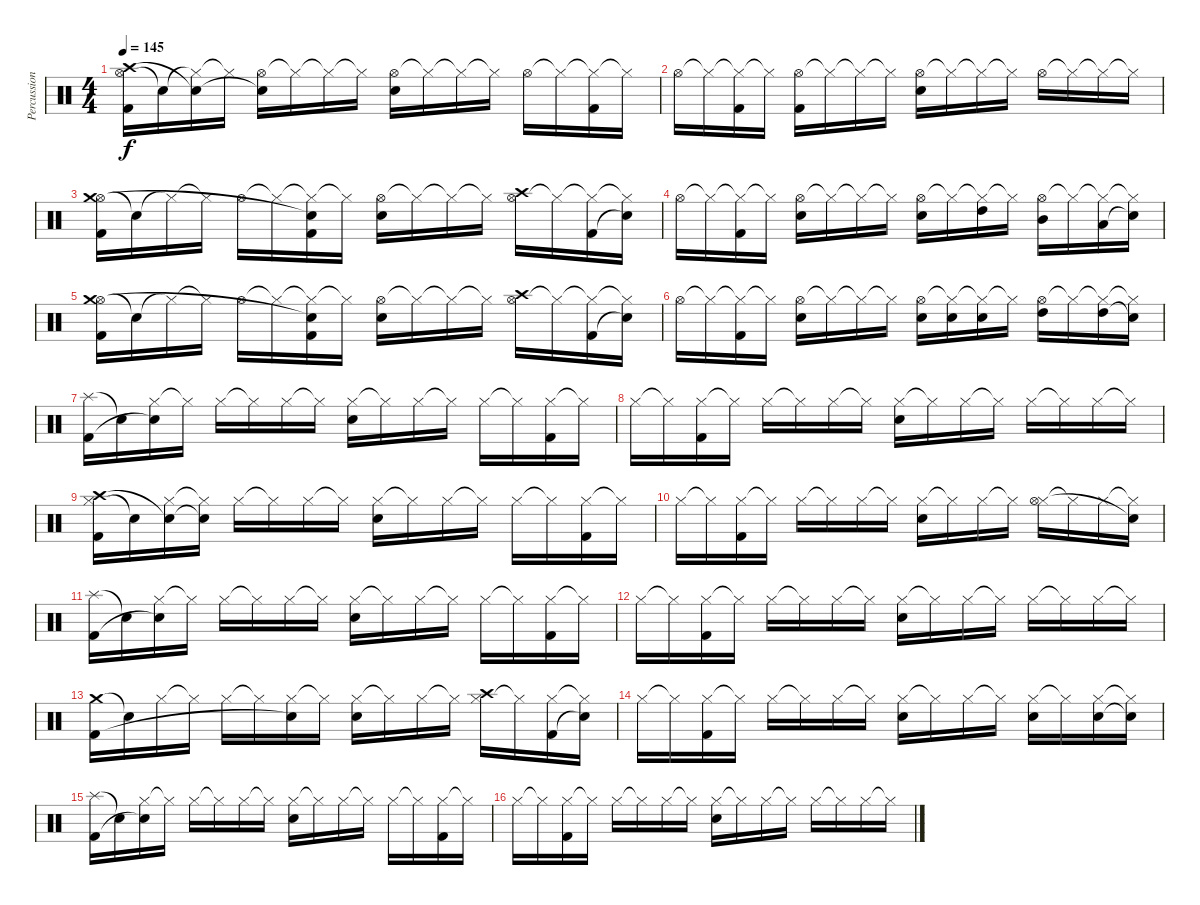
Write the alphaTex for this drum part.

\track ("Percussions" "Percussion") {instrument percussion}
\staff {score}
\articulation defaults
\ts (4 4)
\tempo 145
\clef neutral
\ks c
("Hi-Hat (open)" "Crash high (hit)" "Kick (hit) 2").16{dy f} "Snare (hit)"{t}.16 ("Hi-Hat (closed)"{t} "Snare (hit)"{t}).16 "Hi-Hat (closed)"{t}.16 ("Hi-Hat (open)" "Snare (hit)"{t}).16 "Hi-Hat (closed)"{t}.16 "Hi-Hat (closed)"{t}.16 "Hi-Hat (closed)"{t}.16 ("Hi-Hat (open)" "Snare (hit) 2").16 "Hi-Hat (closed)"{t}.16 "Hi-Hat (closed)"{t}.16 "Hi-Hat (closed)"{t}.16 "Hi-Hat (open)".16 "Hi-Hat (closed)"{t}.16 ("Hi-Hat (closed)"{t} "Kick (hit) 2").16 "Hi-Hat (closed)"{t}.16 |
"Hi-Hat (open)".16 "Hi-Hat (closed)"{t}.16 ("Hi-Hat (closed)"{t} "Kick (hit) 2").16 "Hi-Hat (closed)"{t}.16 ("Hi-Hat (open)" "Kick (hit) 2").16 "Hi-Hat (closed)"{t}.16 "Hi-Hat (closed)"{t}.16 "Hi-Hat (closed)"{t}.16 ("Hi-Hat (open)" "Snare (hit) 2").16 "Hi-Hat (closed)"{t}.16 "Hi-Hat (closed)"{t}.16 "Hi-Hat (closed)"{t}.16 "Hi-Hat (open)".16 "Hi-Hat (closed)"{t}.16 "Hi-Hat (closed)"{t}.16 "Hi-Hat (closed)"{t}.16 |
("Hi-Hat (open)" "Crash medium (hit)" "Kick (hit) 2").16 "Snare (hit)"{t}.16 "Hi-Hat (closed)"{t}.16 "Hi-Hat (closed)"{t}.16 "Hi-Hat (open)".16 "Hi-Hat (closed)"{t}.16 ("Hi-Hat (closed)"{t} "Snare (hit)"{t} "Kick (hit) 2").16 "Hi-Hat (closed)"{t}.16 ("Hi-Hat (open)" "Snare (hit) 2").16 "Hi-Hat (closed)"{t}.16 "Hi-Hat (closed)"{t}.16 "Hi-Hat (closed)"{t}.16 ("Hi-Hat (open)" "Crash high (hit)").16 "Hi-Hat (closed)"{t}.16 ("Hi-Hat (closed)"{t} "Kick (hit) 2").16 ("Hi-Hat (closed)"{t} "Snare (hit)"{t}).16 |
"Hi-Hat (open)".16 "Hi-Hat (closed)"{t}.16 ("Hi-Hat (closed)"{t} "Kick (hit) 2").16 "Hi-Hat (closed)"{t}.16 ("Hi-Hat (open)" "Snare (hit) 2").16 "Hi-Hat (closed)"{t}.16 "Hi-Hat (closed)"{t}.16 "Hi-Hat (closed)"{t}.16 ("Hi-Hat (open)" "Snare (hit) 2").16 "Hi-Hat (closed)"{t}.16 ("Hi-Hat (closed)"{t} "High Tom (hit)").16 "Hi-Hat (closed)"{t}.16 ("Hi-Hat (open)" "Mid Tom (hit)").16 "Hi-Hat (closed)"{t}.16 ("Hi-Hat (closed)"{t} "Low Tom (hit)").16 ("Hi-Hat (closed)"{t} "Snare (hit)"{t}).16 |
("Hi-Hat (open)" "Crash medium (hit)" "Kick (hit) 2").16 "Snare (hit)"{t}.16 "Hi-Hat (closed)"{t}.16 "Hi-Hat (closed)"{t}.16 "Hi-Hat (open)".16 "Hi-Hat (closed)"{t}.16 ("Hi-Hat (closed)"{t} "Snare (hit)"{t} "Kick (hit) 2").16 "Hi-Hat (closed)"{t}.16 ("Hi-Hat (open)" "Snare (hit) 2").16 "Hi-Hat (closed)"{t}.16 "Hi-Hat (closed)"{t}.16 "Hi-Hat (closed)"{t}.16 ("Hi-Hat (open)" "Crash high (hit)").16 "Hi-Hat (closed)"{t}.16 ("Hi-Hat (closed)"{t} "Kick (hit) 2").16 ("Hi-Hat (closed)"{t} "Snare (hit)"{t}).16 |
"Hi-Hat (open)".16 "Hi-Hat (closed)"{t}.16 ("Hi-Hat (closed)"{t} "Kick (hit) 2").16 "Hi-Hat (closed)"{t}.16 ("Hi-Hat (open)" "Snare (hit) 2").16 "Hi-Hat (closed)"{t}.16 "Hi-Hat (closed)"{t}.16 "Hi-Hat (closed)"{t}.16 ("Hi-Hat (open)" "Snare (hit) 2").16 ("Hi-Hat (closed)"{t} "Snare (hit) 2").16 ("Hi-Hat (closed)"{t} "Snare (hit) 2").16 "Hi-Hat (closed)"{t}.16 ("Hi-Hat (open)" "High Tom (hit)").16 "Hi-Hat (closed)"{t}.16 ("Hi-Hat (closed)"{t} "High Tom (hit)").16 ("Hi-Hat (closed)"{t} "Snare (hit)"{t}).16 |
("Splash (hit)" "Kick (hit) 2").16 "Snare (hit)"{t}.16 ("Hi-Hat (closed)" "Snare (hit)"{t}).16 "Hi-Hat (closed)"{t}.16 "Hi-Hat (closed)".16 "Hi-Hat (closed)"{t}.16 "Hi-Hat (closed)".16 "Hi-Hat (closed)"{t}.16 ("Hi-Hat (closed)" "Snare (hit) 2").16 "Hi-Hat (closed)"{t}.16 "Hi-Hat (closed)".16 "Hi-Hat (closed)"{t}.16 "Hi-Hat (closed)".16 "Hi-Hat (closed)"{t}.16 ("Hi-Hat (closed)" "Kick (hit) 2").16 "Hi-Hat (closed)"{t}.16 |
"Hi-Hat (closed)".16 "Hi-Hat (closed)"{t}.16 ("Hi-Hat (closed)" "Kick (hit) 2").16 "Hi-Hat (closed)"{t}.16 "Hi-Hat (closed)".16 "Hi-Hat (closed)"{t}.16 "Hi-Hat (closed)".16 "Hi-Hat (closed)"{t}.16 ("Hi-Hat (closed)" "Snare (hit) 2").16 "Hi-Hat (closed)"{t}.16 "Hi-Hat (closed)".16 "Hi-Hat (closed)"{t}.16 "Hi-Hat (closed)".16 "Hi-Hat (closed)"{t}.16 "Hi-Hat (closed)".16 "Hi-Hat (closed)"{t}.16 |
("Hi-Hat (closed)" "Crash high (hit)" "Kick (hit) 2").16 "Snare (hit)"{t}.16 ("Hi-Hat (closed)" "Snare (hit)"{t}).16 ("Hi-Hat (closed)"{t} "Snare (hit)"{t}).16 "Hi-Hat (closed)".16 "Hi-Hat (closed)"{t}.16 "Hi-Hat (closed)".16 "Hi-Hat (closed)"{t}.16 ("Hi-Hat (closed)" "Snare (hit) 2").16 "Hi-Hat (closed)"{t}.16 "Hi-Hat (closed)".16 "Hi-Hat (closed)"{t}.16 "Hi-Hat (closed)".16 "Hi-Hat (closed)"{t}.16 ("Hi-Hat (closed)" "Kick (hit) 2").16 "Hi-Hat (closed)"{t}.16 |
"Hi-Hat (closed)".16 "Hi-Hat (closed)"{t}.16 ("Hi-Hat (closed)" "Kick (hit) 2").16 "Hi-Hat (closed)"{t}.16 "Hi-Hat (closed)".16 "Hi-Hat (closed)"{t}.16 "Hi-Hat (closed)".16 "Hi-Hat (closed)"{t}.16 ("Hi-Hat (closed)" "Snare (hit) 2").16 "Hi-Hat (closed)"{t}.16 "Hi-Hat (closed)".16 "Hi-Hat (closed)"{t}.16 ("Hi-Hat (closed)" "Hi-Hat (open)").16 "Hi-Hat (closed)"{t}.16 "Hi-Hat (closed)".16 ("Hi-Hat (closed)"{t} "Snare (hit)"{t}).16 |
("Splash (hit)" "Kick (hit) 2").16 "Snare (hit)"{t}.16 ("Hi-Hat (closed)" "Snare (hit)"{t}).16 "Hi-Hat (closed)"{t}.16 "Hi-Hat (closed)".16 "Hi-Hat (closed)"{t}.16 "Hi-Hat (closed)".16 "Hi-Hat (closed)"{t}.16 ("Hi-Hat (closed)" "Snare (hit) 2").16 "Hi-Hat (closed)"{t}.16 "Hi-Hat (closed)".16 "Hi-Hat (closed)"{t}.16 "Hi-Hat (closed)".16 "Hi-Hat (closed)"{t}.16 ("Hi-Hat (closed)" "Kick (hit) 2").16 "Hi-Hat (closed)"{t}.16 |
"Hi-Hat (closed)".16 "Hi-Hat (closed)"{t}.16 ("Hi-Hat (closed)" "Kick (hit) 2").16 "Hi-Hat (closed)"{t}.16 "Hi-Hat (closed)".16 "Hi-Hat (closed)"{t}.16 "Hi-Hat (closed)".16 "Hi-Hat (closed)"{t}.16 ("Hi-Hat (closed)" "Snare (hit) 2").16 "Hi-Hat (closed)"{t}.16 "Hi-Hat (closed)".16 "Hi-Hat (closed)"{t}.16 "Hi-Hat (closed)".16 "Hi-Hat (closed)"{t}.16 "Hi-Hat (closed)".16 "Hi-Hat (closed)"{t}.16 |
("Crash medium (hit)" "Kick (hit) 2").16 "Snare (hit)"{t}.16 "Hi-Hat (closed)".16 "Hi-Hat (closed)"{t}.16 "Hi-Hat (closed)".16 "Hi-Hat (closed)"{t}.16 ("Hi-Hat (closed)" "Snare (hit)"{t}).16 "Hi-Hat (closed)"{t}.16 ("Hi-Hat (closed)" "Snare (hit) 2").16 "Hi-Hat (closed)"{t}.16 "Hi-Hat (closed)".16 "Hi-Hat (closed)"{t}.16 ("Hi-Hat (closed)" "Crash high (hit)").16 "Hi-Hat (closed)"{t}.16 ("Hi-Hat (closed)" "Kick (hit) 2").16 ("Hi-Hat (closed)"{t} "Snare (hit)"{t}).16 |
"Hi-Hat (closed)".16 "Hi-Hat (closed)"{t}.16 ("Hi-Hat (closed)" "Kick (hit) 2").16 "Hi-Hat (closed)"{t}.16 "Hi-Hat (closed)".16 "Hi-Hat (closed)"{t}.16 "Hi-Hat (closed)".16 "Hi-Hat (closed)"{t}.16 ("Hi-Hat (closed)" "Snare (hit) 2").16 "Hi-Hat (closed)"{t}.16 "Hi-Hat (closed)".16 "Hi-Hat (closed)"{t}.16 ("Hi-Hat (closed)" "Snare (hit) 2").16 "Hi-Hat (closed)"{t}.16 ("Hi-Hat (closed)" "Snare (hit) 2").16 ("Hi-Hat (closed)"{t} "Snare (hit)"{t}).16 |
("Splash (hit)" "Kick (hit) 2").16 "Snare (hit)"{t}.16 ("Hi-Hat (closed)" "Snare (hit)"{t}).16 "Hi-Hat (closed)"{t}.16 "Hi-Hat (closed)".16 "Hi-Hat (closed)"{t}.16 "Hi-Hat (closed)".16 "Hi-Hat (closed)"{t}.16 ("Hi-Hat (closed)" "Snare (hit) 2").16 "Hi-Hat (closed)"{t}.16 "Hi-Hat (closed)".16 "Hi-Hat (closed)"{t}.16 "Hi-Hat (closed)".16 "Hi-Hat (closed)"{t}.16 ("Hi-Hat (closed)" "Kick (hit) 2").16 "Hi-Hat (closed)"{t}.16 |
"Hi-Hat (closed)".16 "Hi-Hat (closed)"{t}.16 ("Hi-Hat (closed)" "Kick (hit) 2").16 "Hi-Hat (closed)"{t}.16 "Hi-Hat (closed)".16 "Hi-Hat (closed)"{t}.16 "Hi-Hat (closed)".16 "Hi-Hat (closed)"{t}.16 ("Hi-Hat (closed)" "Snare (hit) 2").16 "Hi-Hat (closed)"{t}.16 "Hi-Hat (closed)".16 "Hi-Hat (closed)"{t}.16 "Hi-Hat (closed)".16 "Hi-Hat (closed)"{t}.16 "Hi-Hat (closed)".16 "Hi-Hat (closed)"{t}.16
